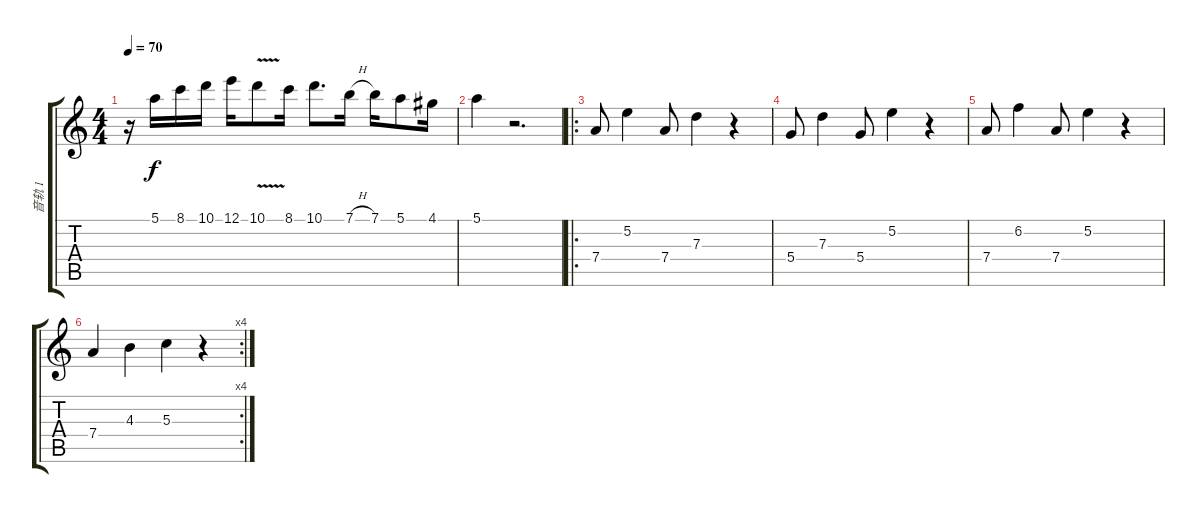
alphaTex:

\track ("音轨 1" "音轨 1") {instrument acousticguitarsteel}
\staff {score tabs}
\tuning (E4 B3 G3 D3 A2 E2) {hide}
\ts (4 4)
\tempo 70
\clef g2
\ks c
r.16{dy f} 5.1.16 8.1.16 10.1.16 12.1.16 10.1{v}.8 8.1.16 10.1.8{d} 7.1{h}.16 7.1.16 5.1.8 4.1.16 |
5.1.4 r.2{d} |
\ro
7.4.8 5.2.4 7.4.8 7.3.4 r.4 |
5.4.8 7.3.4 5.4.8 5.2.4 r.4 |
7.4.8 6.2.4 7.4.8 5.2.4 r.4 |
\rc 4
7.4.4 4.3.4 5.3.4 r.4
